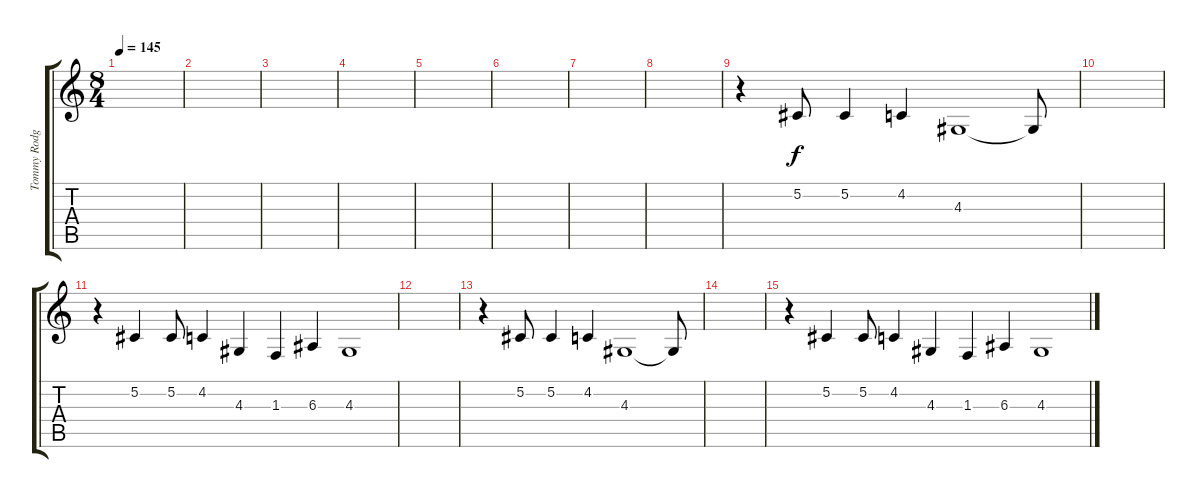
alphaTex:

\track ("Tommy Rodgers" "Tommy Rodg") {instrument sopranosax}
\staff {score tabs}
\tuning (Db4 Ab3 E3 B2 Gb2 Db2) {hide}
\ts (8 4)
\tempo 145
\clef g2
\ks c
|
|
|
|
|
|
|
|
r.4 5.2.8 5.2.4 4.2.4 4.3.1 4.3{t}.8 |
|
r.4 5.2.4 5.2.8 4.2.4 4.3.4 1.3.4 6.3.4 4.3.1 |
|
r.4 5.2.8 5.2.4 4.2.4 4.3.1 4.3{t}.8 |
|
r.4 5.2.4 5.2.8 4.2.4 4.3.4 1.3.4 6.3.4 4.3.1
